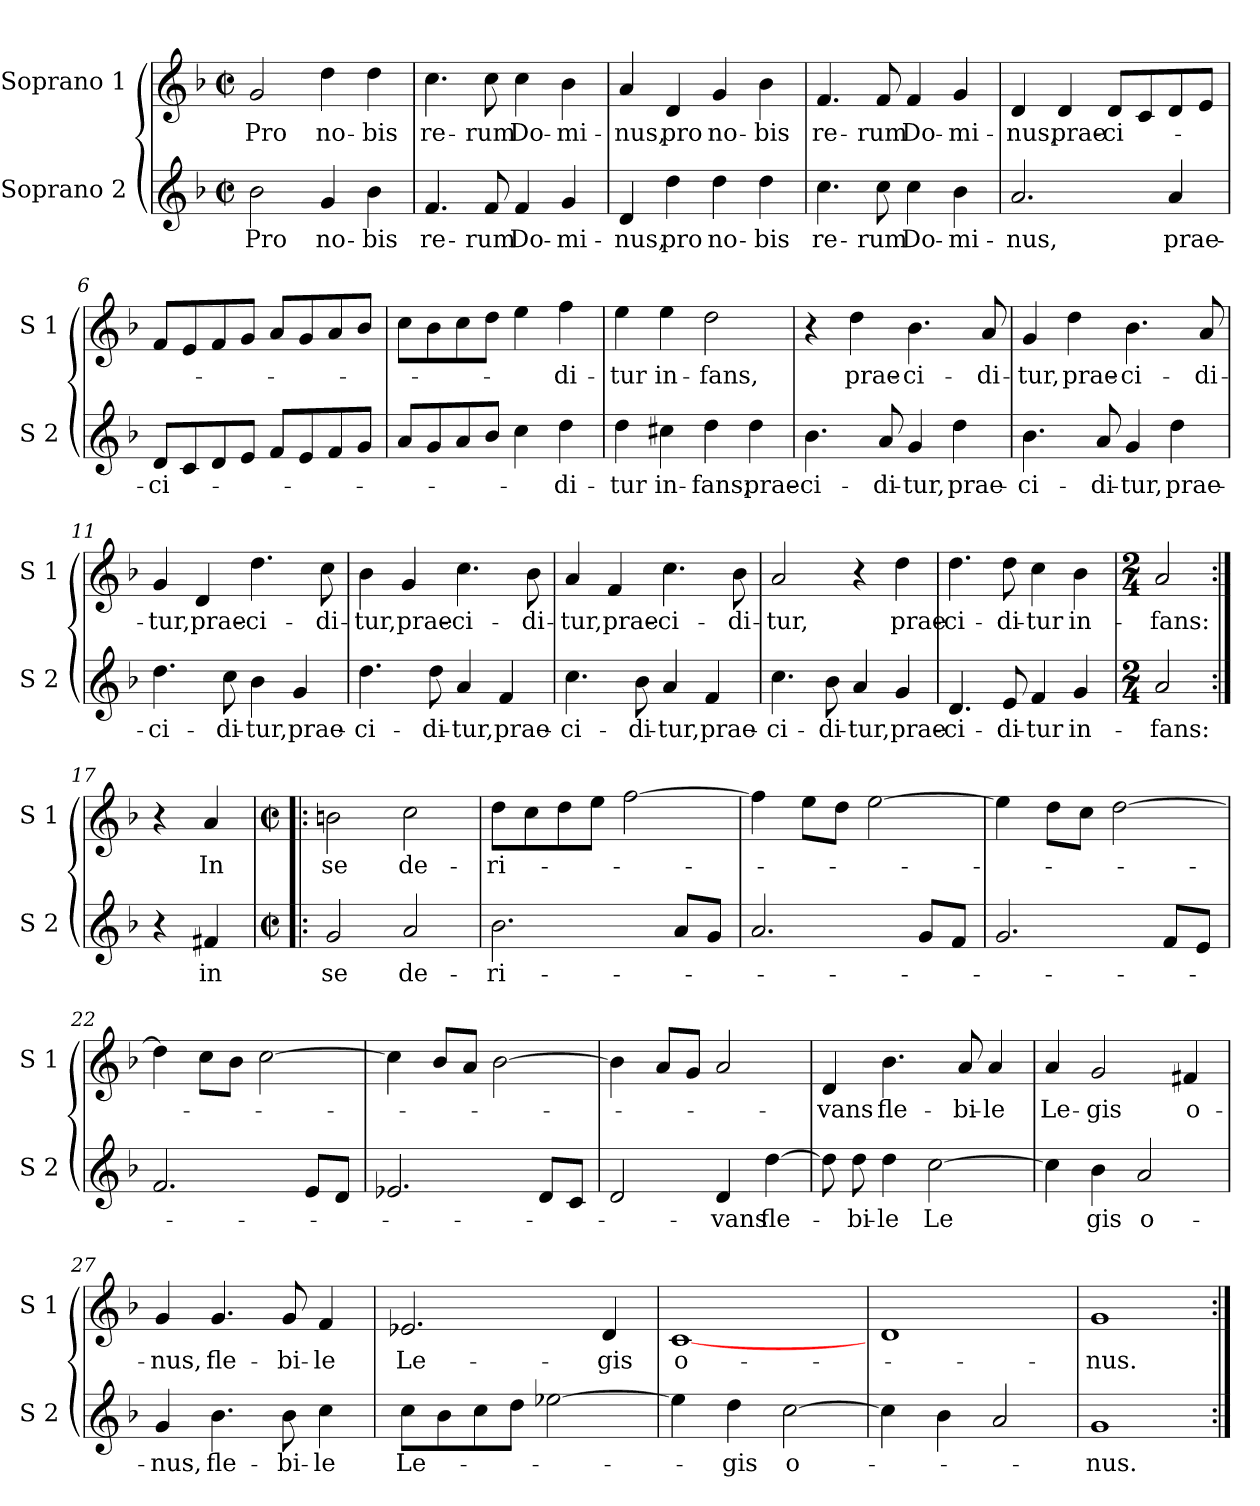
**kern	**text	**kern	**text
*part2	*part2	*part1	*part1
*staff2	*staff2	*staff1	*staff1
*I"Soprano 2	*	*I"Soprano 1	*
*I'S 2	*	*I'S 1	*
*clefG2	*	*clefG2	*
*k[b-]	*	*k[b-]	*
*F:	*	*F:	*
*M2/2	*	*M2/2	*
*met(c|)	*	*met(c|)	*
=1	=1	=1	=1
!	!LO:LY:b	!	!LO:LY:b
2b-\	Pro	2g/	Pro
!	!LO:LY:b	!	!LO:LY:b
4g/	no-	4dd\	no-
!	!LO:LY:b	!	!LO:LY:b
4b-\	-bis	4dd\	-bis
=2	=2	=2	=2
!	!LO:LY:b	!	!LO:LY:b
4.f/	re-	4.cc\	re-
!	!LO:LY:b	!	!LO:LY:b
8f/	-rum	8cc\	-rum
!	!LO:LY:b	!	!LO:LY:b
4f/	Do-	4cc\	Do-
!	!LO:LY:b	!	!LO:LY:b
4g/	-mi-	4b-\	-mi-
=3	=3	=3	=3
!	!LO:LY:b	!	!LO:LY:b
4d/	-nus,	4a/	-nus,
!	!LO:LY:b	!	!LO:LY:b
4dd\	pro	4d/	pro
!	!LO:LY:b	!	!LO:LY:b
4dd\	no-	4g/	no-
!	!LO:LY:b	!	!LO:LY:b
4dd\	-bis	4b-\	-bis
=4	=4	=4	=4
!	!LO:LY:b	!	!LO:LY:b
4.cc\	re-	4.f/	re-
!	!LO:LY:b	!	!LO:LY:b
8cc\	-rum	8f/	-rum
!	!LO:LY:b	!	!LO:LY:b
4cc\	Do-	4f/	Do-
!	!LO:LY:b	!	!LO:LY:b
4b-\	-mi-	4g/	-mi-
!!LO:LB:g=z
=5	=5	=5	=5
!	!LO:LY:b	!	!LO:LY:b
2.a/	-nus,	4d/	-nus,
!	!	!	!LO:LY:b
.	.	4d/	prae-
!	!	!	!LO:LY:b
.	.	8d/L	-ci-
.	.	8c/	.
!	!LO:LY:b	!	!
4a/	prae-	8d/	.
.	.	8e/J	.
=6	=6	=6	=6
!	!LO:LY:b	!	!
8d/L	-ci-	8f/L	.
8c/	.	8e/	.
8d/	.	8f/	.
8e/J	.	8g/J	.
8f/L	.	8a/L	.
8e/	.	8g/	.
8f/	.	8a/	.
8g/J	.	8b-/J	.
=7	=7	=7	=7
8a/L	.	8cc\L	.
8g/	.	8b-\	.
8a/	.	8cc\	.
8b-/J	.	8dd\J	.
4cc\	.	4ee\	.
!	!LO:LY:b	!	!LO:LY:b
4dd\	-di-	4ff\	-di-
=8	=8	=8	=8
!	!LO:LY:b	!	!LO:LY:b
4dd\	-tur	4ee\	-tur
!	!LO:LY:b	!	!LO:LY:b
4cc#X\	in-	4ee\	in-
!	!LO:LY:b	!	!LO:LY:b
4dd\	-fans;	2dd\	-fans,
!	!LO:LY:b	!	!
4dd\	prae-	.	.
!!LO:LB:g=z
=9	=9	=9	=9
!	!LO:LY:b	!	!
4.b-\	-ci-	4r	.
!	!	!	!LO:LY:b
.	.	4dd\	prae-
!	!LO:LY:b	!	!
8a/	-di-	.	.
!	!LO:LY:b	!	!LO:LY:b
4g/	-tur,	4.b-\	-ci-
!	!LO:LY:b	!	!
4dd\	prae-	.	.
!	!	!	!LO:LY:b
.	.	8a/	-di-
=10	=10	=10	=10
!	!LO:LY:b	!	!LO:LY:b
4.b-\	-ci-	4g/	-tur,
!	!	!	!LO:LY:b
.	.	4dd\	prae-
!	!LO:LY:b	!	!
8a/	-di-	.	.
!	!LO:LY:b	!	!LO:LY:b
4g/	-tur,	4.b-\	-ci-
!	!LO:LY:b	!	!
4dd\	prae-	.	.
!	!	!	!LO:LY:b
.	.	8a/	-di-
=11	=11	=11	=11
!	!LO:LY:b	!	!LO:LY:b
4.dd\	-ci-	4g/	-tur,
!	!	!	!LO:LY:b
.	.	4d/	prae-
!	!LO:LY:b	!	!
8cc\	-di-	.	.
!	!LO:LY:b	!	!LO:LY:b
4b-\	-tur,	4.dd\	-ci-
!	!LO:LY:b	!	!
4g/	prae-	.	.
!	!	!	!LO:LY:b
.	.	8cc\	-di-
=12	=12	=12	=12
!	!LO:LY:b	!	!LO:LY:b
4.dd\	-ci-	4b-\	-tur,
!	!	!	!LO:LY:b
.	.	4g/	prae-
!	!LO:LY:b	!	!
8dd\	-di-	.	.
!	!LO:LY:b	!	!LO:LY:b
4a/	-tur,	4.cc\	-ci-
!	!LO:LY:b	!	!
4f/	prae-	.	.
!	!	!	!LO:LY:b
.	.	8b-\	-di-
!!LO:LB:g=z
=13	=13	=13	=13
!	!LO:LY:b	!	!LO:LY:b
4.cc\	-ci-	4a/	-tur,
!	!	!	!LO:LY:b
.	.	4f/	prae-
!	!LO:LY:b	!	!
8b-\	-di-	.	.
!	!LO:LY:b	!	!LO:LY:b
4a/	-tur,	4.cc\	-ci-
!	!LO:LY:b	!	!
4f/	prae-	.	.
!	!	!	!LO:LY:b
.	.	8b-\	-di-
=14	=14	=14	=14
!	!LO:LY:b	!	!LO:LY:b
4.cc\	-ci-	2a/	-tur,
!	!LO:LY:b	!	!
8b-\	-di-	.	.
!	!LO:LY:b	!	!
4a/	-tur,	4r	.
!	!LO:LY:b	!	!LO:LY:b
4g/	prae-	4dd\	prae-
=15	=15	=15	=15
!	!LO:LY:b	!	!LO:LY:b
4.d/	-ci-	4.dd\	-ci-
!	!LO:LY:b	!	!LO:LY:b
8e/	-di-	8dd\	-di-
!	!LO:LY:b	!	!LO:LY:b
4f/	-tur	4cc\	-tur
!	!LO:LY:b	!	!LO:LY:b
4g/	in-	4b-\	in-
=16	=16	=16	=16
*M2/4	*	*M2/4	*
!	!LO:LY:b	!	!LO:LY:b
2a/	-fans:	2a/	-fans:
!!LO:LB:g=z
=17:|!	=17:|!	=17:|!	=17:|!
4r	.	4r	.
!	!LO:LY:b	!	!LO:LY:b
4f#X/	in	4a/	In
=18!|:	=18!|:	=18!|:	=18!|:
*M2/2	*	*M2/2	*
*met(c|)	*	*met(c|)	*
!	!LO:LY:b	!	!LO:LY:b
2g/	se	2bn\	se
!	!LO:LY:b	!	!LO:LY:b
2a/	de-	2cc\	de-
=19	=19	=19	=19
!	!LO:LY:b	!	!LO:LY:b
2.b-\	-ri-	8dd\L	-ri-
.	.	8cc\	.
.	.	8dd\	.
.	.	8ee\J	.
.	.	[2ff\	.
8a/L	.	.	.
8g/J	.	.	.
=20	=20	=20	=20
2.a/	.	4ff\]	.
.	.	8ee\L	.
.	.	8dd\J	.
.	.	[2ee\	.
8g/L	.	.	.
8f/J	.	.	.
!!LO:PB:g=z
=21	=21	=21	=21
2.g/	.	4ee\]	.
.	.	8dd\L	.
.	.	8cc\J	.
.	.	[2dd\	.
8f/L	.	.	.
8e/J	.	.	.
=22	=22	=22	=22
2.f/	.	4dd\]	.
.	.	8cc\L	.
.	.	8b-\J	.
.	.	[2cc\	.
8e/L	.	.	.
8d/J	.	.	.
=23	=23	=23	=23
2.e-X/	.	4cc\]	.
.	.	8b-/L	.
.	.	8a/J	.
.	.	[2b-\	.
8d/L	.	.	.
8c/J	.	.	.
=24	=24	=24	=24
2d/	.	4b-\]	.
.	.	8a/L	.
.	.	8g/J	.
!	!LO:LY:b	!	!
4d/	-vans	2a/	.
!	!LO:LY:b	!	!
[4dd\	fle-	.	.
!!LO:LB:g=z
=25	=25	=25	=25
!	!	!	!LO:LY:b
8dd\]	.	4d/	-vans
!	!LO:LY:b	!	!
8dd\	-bi-	.	.
!	!LO:LY:b	!	!LO:LY:b
4dd\	-le	4.b-\	fle-
!	!LO:LY:b	!	!
[2cc\	Le	.	.
!	!	!	!LO:LY:b
.	.	8a/	-bi-
!	!	!	!LO:LY:b
.	.	4a/	-le
=26	=26	=26	=26
!	!	!	!LO:LY:b
4cc\]	.	4a/	Le-
!	!LO:LY:b	!	!LO:LY:b
4b-\	gis	2g/	-gis
!	!LO:LY:b	!	!
2a/	o-	.	.
!	!	!	!LO:LY:b
.	.	4f#X/	o-
=27	=27	=27	=27
!	!LO:LY:b	!	!LO:LY:b
4g/	-nus,	4g/	-nus,
!	!LO:LY:b	!	!LO:LY:b
4.b-\	fle-	4.g/	fle-
!	!LO:LY:b	!	!LO:LY:b
8b-\	-bi-	8g/	-bi-
!	!LO:LY:b	!	!LO:LY:b
4cc\	-le	4f/	-le
=28	=28	=28	=28
!	!LO:LY:b	!	!LO:LY:b
8cc\L	Le-	2.e-X/	Le-
8b-\	.	.	.
8cc\	.	.	.
8dd\J	.	.	.
[2ee-X\	.	.	.
!	!	!	!LO:LY:b
.	.	4d/	-gis
!!LO:LB:g=z
=29	=29	=29	=29
!	!	!	!LO:LY:b
4ee-\]	.	[1c	o-
!	!LO:LY:b	!	!
4dd\	-gis	.	.
!	!LO:LY:b	!	!
[2cc\	o-	.	.
=30	=30	=30	=30
4cc\]	.	1d	.
4b-\	.	.	.
2a/	.	.	.
=31	=31	=31	=31
!	!LO:LY:b	!	!LO:LY:b
1g	-nus.	1g	-nus.
=:|!	=:|!	=:|!	=:|!
*-	*-	*-	*-
